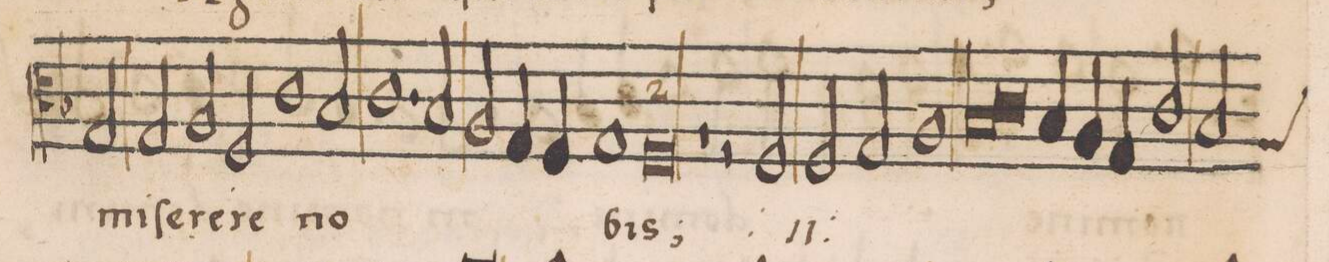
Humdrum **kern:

**kern	**text
*I"TENOR	*
*clefC3	*
*k[b-]	*
*met(C|)	*
*M2/1	*
2G/	-ſe-
2A/	-re-
2F/	-re
1c\	no-
=11-	=11-
2B-/	.
1.c	.
=12-	=12-
2B-/	.
2A/	.
4G/	.
4F/	.
=13-	=13-
1G	.
0F	-bis;
=14-	=14-
1r	.
=15-	=15-
2r	.
*	*ij
2F/	mi-
2F/	-ſe-
2G/	-re-
=16-	=16-
1A	-re
*lig	*
1B-	no-
=17-	=17-
*col	*
2.c/	.
*Xlig	*
4B-/	.
*Xcol	*
4A/	.
4G/	.
2c/	.
=18-	=18-
*custos:A	*
2B-/	.
*-	*-
